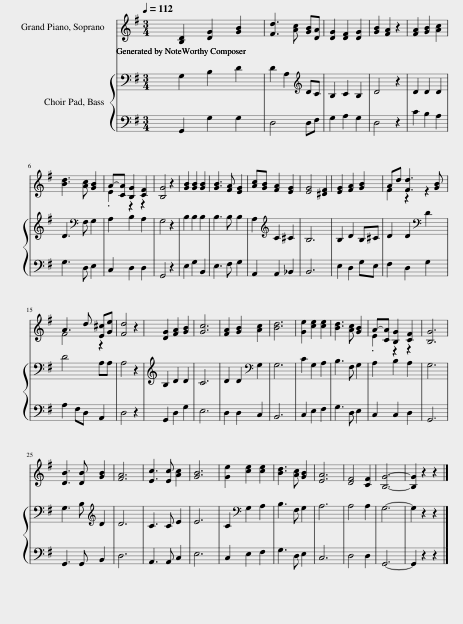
X:1
%%score ( 1 2 ) { 3 | 4 }
L:1/8
Q:1/4=112
M:3/4
I:linebreak $
K:G
V:1 treble
V:2 treble
V:3 bass
V:4 bass
V:1
 [B,D]2 [DG]2 [GB]2 | [Fd]3 [Ac] [GB][DA] | [DG]2 [DF]2 [DG]2 | [GB]2 [FA]2 z2 | [FA]2 [GB]2 [Ac]2 |$ %5
 [Bd]3 [Ac] [GB]2 | A-[CA] [B,G]2 [CF]2 | [B,G]4 z2 | [GB]2 [GB]2 [GB]2 | [GB]3 [FA] [EG]2 | %10
 [Ac][GB] [FA]2 [EG]2 | [EG]4 [^DF]2 | [EG]2 [FA]2 [GB]2 | Ad [Fd]3 [GB] |$ A3 d [E^c][Ge] | %15
 [Fd]4 z2 | [DG]2 [FA]2 [GB]2 | [Gc]6 | [FA]2 [GB]2 [Ac]2 | [Bd]6 | %20
 [Ge]2 [ce]2 [ce]2 | [Bd]3 [Ac] [GB]2 | A-[CA] [B,G]2 [CF]2 | [B,G]6 |$ [DB]3 [DB] [GB]2 | %25
 [FA]6 | [Ec]3 [Ec] [Ac]2 | [GB]6 | [Ge]2 [ce]2 [ce]2 | [Bd]3 [Ac] [GB]2 | %30
 [EA]6 | [DF]4 [CF]2 | [B,G]6- | [B,G]2 z2 z2 |] %34
V:2
 x6 | x6 | x6 | x6 | x6 |$ %5
 x6 | .E2 z2 z2 | x6 | x6 | x6 | %10
 x6 | x6 | x6 | F2 z2 z2 |$ F4 z2 | %15
 x6 | x6 | x6 | x6 | x6 | %20
 x6 | x6 | .E2 z2 z2 | x6 |$ x6 | %25
 x6 | x6 | x6 | x6 | x6 | %30
 x6 | x6 | x6 | x6 |] %34
V:3
 G,2 B,2 D2 | D2 A,2[K:treble] DC | B,2 C2 B,2 | D4 z2 | D2 D2 D2 |$ %5
 D3[K:bass] F, G,2 | A,2 B,2 A,2 | G,4 z2 | B,2 B,2 B,2 | B,3 B, B,2 | %10
 A,2[K:treble] C2 ^C2 | B,6 | B,2 D2 B,^C | D2 D2[K:bass] D2 |$ D4 A,A, | %15
 A,4 z2 | B,2 D2 D2 | C6 | D2 D2[K:bass] G,2 | G,6 | %20
 C2 G,2 A,2 | B,3 F, G,2 | A,2 B,2 A,2 | G,6 |$ G,3 B,[K:treble] D2 | %25
 D6 | C3 C E2 | E6 | C2[K:bass] G,2 A,2 | B,3 F, G,2 | %30
 A,6 | A,4 A,2 | G,6- | G,2 z2 z2 |] %34
V:4
 G,,2 G,2 G,2 | D,4 D,F, | G,2 A,2 G,2 | D,4 z2 | C2 B,2 A,2 |$ %5
 G,3 D, E,2 | C,2 D,2 D,2 | G,,4 z2 | E,2 G,2 B,,2 | E,3 F, G,2 | %10
 A,,2 A,,2 _B,,2 | B,,6 | E,2 D,2 G,E, | F,2 D,2 G,2 |$ A,2 F,D, A,,2 | %15
 D,4 z2 | G,,2 D,2 G,2 | E,6 | D,2 D,2 C,2 | B,,6 | %20
 C,2 E,2 F,2 | G,3 D, E,2 | C,2 C,2 D,2 | G,,6 |$ G,,3 G,, B,,2 | %25
 D,6 | A,,3 A,, C,2 | E,6 | C,2 E,2 F,2 | G,3 D, E,2 | %30
 C,6 | D,4 D,2 | G,,6- | G,,2 z2 z2 |] %34
